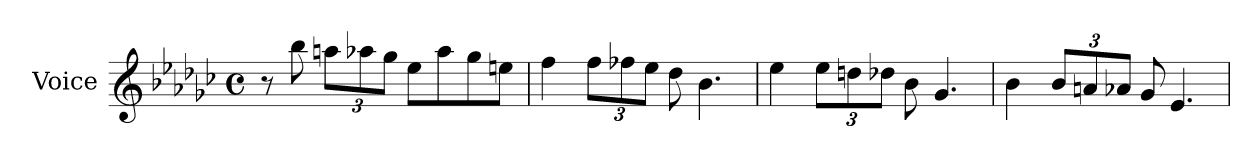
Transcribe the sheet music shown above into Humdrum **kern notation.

**kern
*part1
*staff1
*I"Voice
*I'Voice
*clefG2
*k[b-e-a-d-g-c-]
*M4/4
*met(c)
=1
8r
8bb-\
12aan\L
12aa-X\
12gg-\J
8ee-\L
8aa-\
8gg-\
8een\J
=2
4ff\
12ff\L
12ff-X\
12ee-\J
8dd-\
4.b-\
=3
4ee-\
12ee-\L
12ddn\
12dd-X\J
8b-\
4.g-/
=4
4b-\
12b-/L
12an/
12a-X/J
8g-/
4.e-/
=
*-
